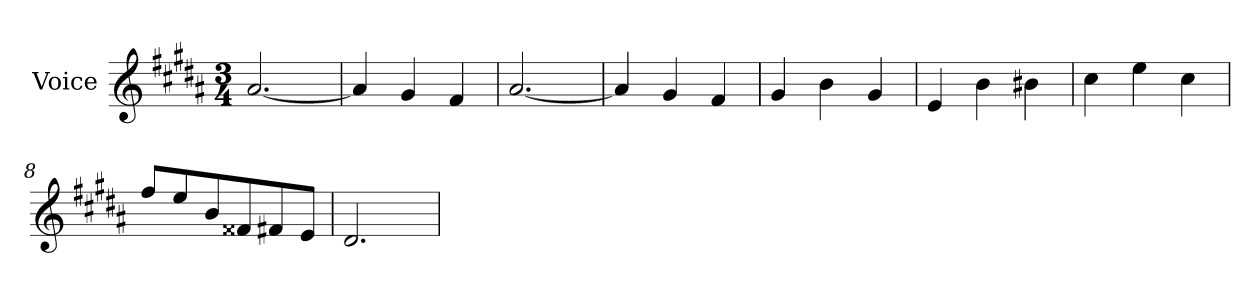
**kern
*part1
*staff1
*I"Voice
*I'Voice
*clefG2
*k[f#c#g#d#a#]
*M3/4
=1
[<2.a#/
=2
4a#/]
4g#/
4f#/
=3
[<2.a#/
=4
4a#/]
4g#/
4f#/
=5
4g#/
4b\
4g#/
=6
4e/
4b\
4b#X\
=7
4cc#\
4ee\
4cc#\
=8
8ff#/L
8ee/
8b/
8f##X/
8f#X/
8e/J
=9
2.d#/
=
*-
